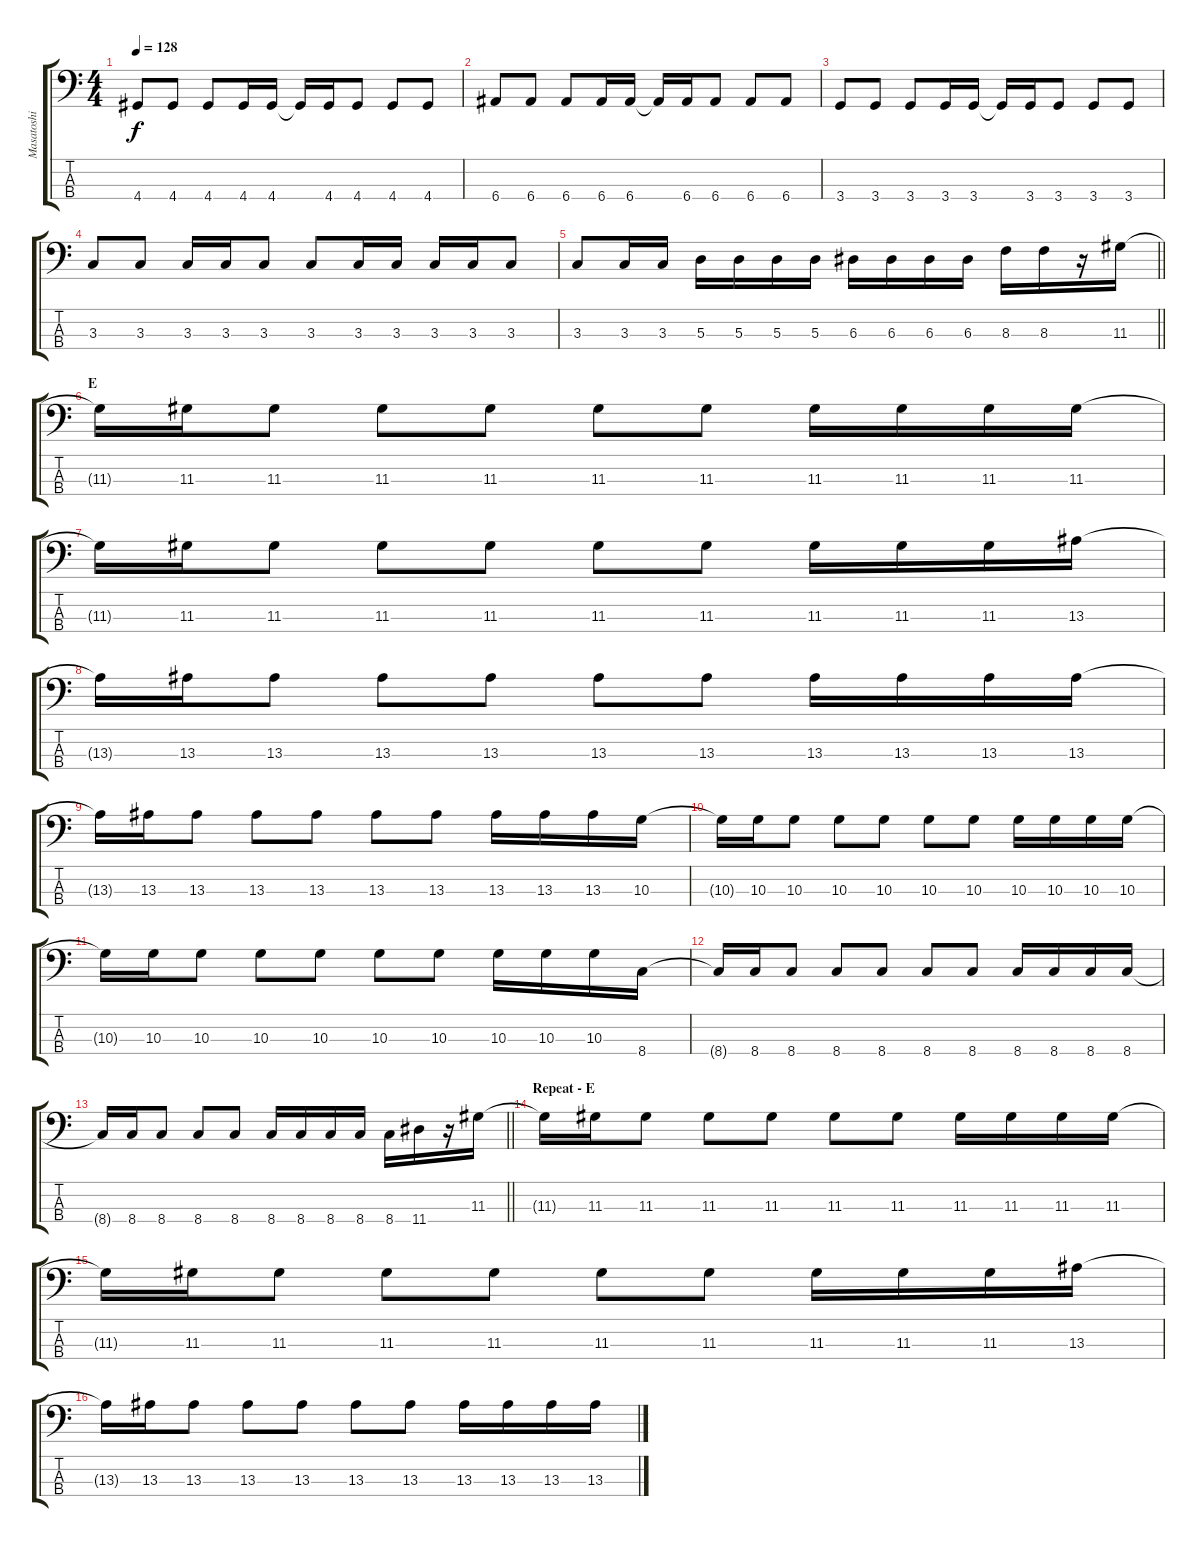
\track ("Masatoshi Bass" "Masatoshi ") {instrument electricbassfinger}
\staff {score tabs}
\tuning (G2 D2 A1 E1) {hide}
\ts (4 4)
\tempo 128
\clef f4
\ks c
4.4.8{dy f} 4.4.8 4.4.8 4.4.16 4.4.16 4.4{t}.16 4.4.16 4.4.8 4.4.8 4.4.8 |
6.4.8 6.4.8 6.4.8 6.4.16 6.4.16 6.4{t}.16 6.4.16 6.4.8 6.4.8 6.4.8 |
3.4.8 3.4.8 3.4.8 3.4.16 3.4.16 3.4{t}.16 3.4.16 3.4.8 3.4.8 3.4.8 |
3.3.8 3.3.8 3.3.16 3.3.16 3.3.8 3.3.8 3.3.16 3.3.16 3.3.16 3.3.16 3.3.8 |
\barLineRight lightlight
3.3.8 3.3.16 3.3.16 5.3.16 5.3.16 5.3.16 5.3.16 6.3.16 6.3.16 6.3.16 6.3.16 8.3.16 8.3.16 r.16 11.3.16 |
\section ("" "E")
11.3{t}.16 11.3.16 11.3.8 11.3.8 11.3.8 11.3.8 11.3.8 11.3.16 11.3.16 11.3.16 11.3.16 |
11.3{t}.16 11.3.16 11.3.8 11.3.8 11.3.8 11.3.8 11.3.8 11.3.16 11.3.16 11.3.16 13.3.16 |
13.3{t}.16 13.3.16 13.3.8 13.3.8 13.3.8 13.3.8 13.3.8 13.3.16 13.3.16 13.3.16 13.3.16 |
13.3{t}.16 13.3.16 13.3.8 13.3.8 13.3.8 13.3.8 13.3.8 13.3.16 13.3.16 13.3.16 10.3.16 |
10.3{t}.16 10.3.16 10.3.8 10.3.8 10.3.8 10.3.8 10.3.8 10.3.16 10.3.16 10.3.16 10.3.16 |
10.3{t}.16 10.3.16 10.3.8 10.3.8 10.3.8 10.3.8 10.3.8 10.3.16 10.3.16 10.3.16 8.4.16 |
8.4{t}.16 8.4.16 8.4.8 8.4.8 8.4.8 8.4.8 8.4.8 8.4.16 8.4.16 8.4.16 8.4.16 |
\barLineRight lightlight
8.4{t}.16 8.4.16 8.4.8 8.4.8 8.4.8 8.4.16 8.4.16 8.4.16 8.4.16 8.4.16 11.4.16 r.16 11.3.16 |
\section ("" "Repeat - E")
11.3{t}.16 11.3.16 11.3.8 11.3.8 11.3.8 11.3.8 11.3.8 11.3.16 11.3.16 11.3.16 11.3.16 |
11.3{t}.16 11.3.16 11.3.8 11.3.8 11.3.8 11.3.8 11.3.8 11.3.16 11.3.16 11.3.16 13.3.16 |
13.3{t}.16 13.3.16 13.3.8 13.3.8 13.3.8 13.3.8 13.3.8 13.3.16 13.3.16 13.3.16 13.3.16
